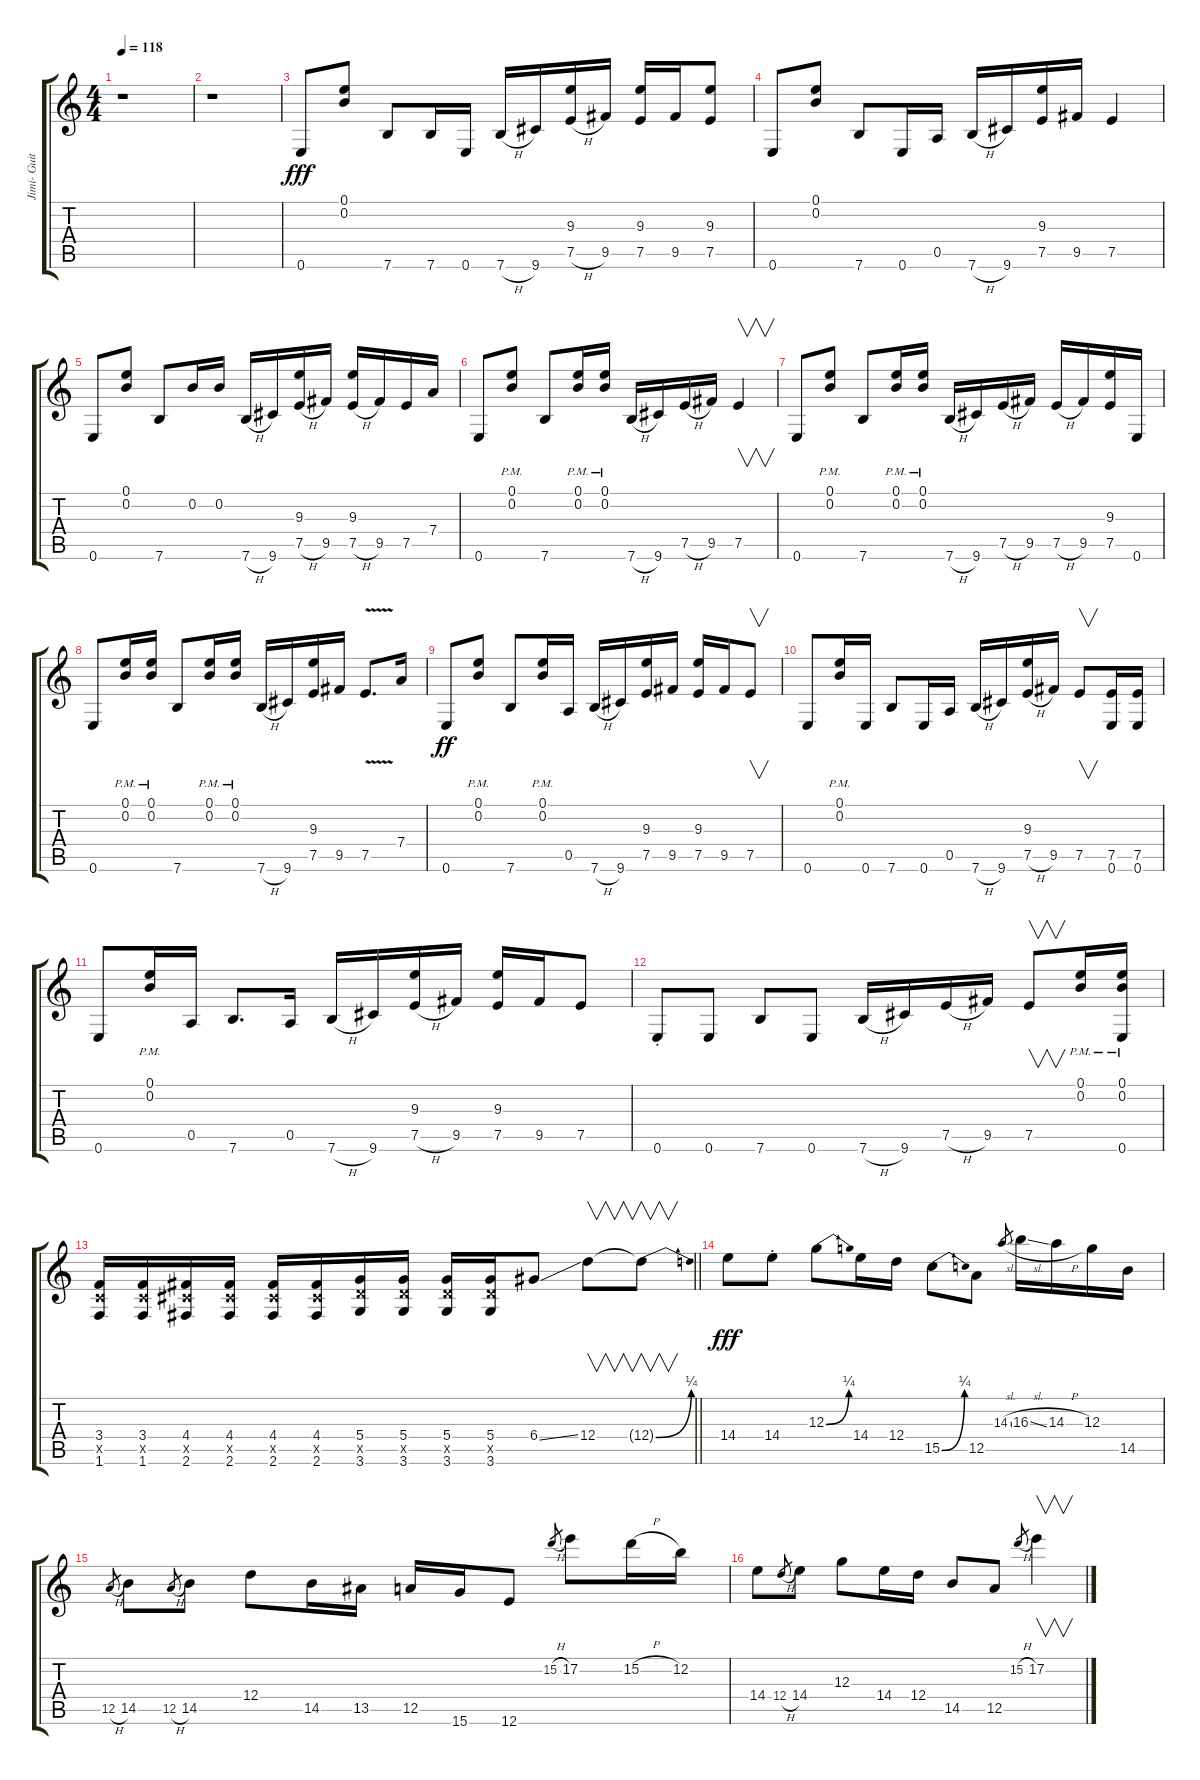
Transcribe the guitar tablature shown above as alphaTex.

\track ("Jimi- Guitar" "Jimi- Guit") {instrument electricguitarjazz}
\staff {score tabs}
\tuning (E4 B3 G3 D3 A2 E2) {hide}
\ts (4 4)
\tempo 118
\clef g2
\ks c
r.1{dy ff} |
r.1 |
0.6.8{dy fff} (0.1 0.2).8 7.6.8 7.6.16 0.6.16 7.6{h}.16 9.6.16 (9.3 7.5{h}).16 9.5.16 (9.3 7.5).16 9.5.16 (9.3 7.5).8 |
0.6.8 (0.1 0.2).8 7.6.8 0.6.16 0.5.16 7.6{h}.16 9.6.16 (9.3 7.5).16 9.5.16 7.5.4 |
0.6.8 (0.1 0.2).8 7.6.8 0.2.16 0.2.16 7.6{h}.16 9.6.16 (9.3 7.5{h}).16 9.5.16 (9.3 7.5{h}).16 9.5.16 7.5.16 7.4.16 |
0.6.8 (0.1{pm} 0.2{pm}).8 7.6.8 (0.1{pm} 0.2{pm}).16 (0.1{pm} 0.2{pm}).16 7.6{h}.16 9.6.16 7.5{h}.16 9.5.16 7.5.4{v} |
0.6.8 (0.1{pm} 0.2{pm}).8 7.6.8 (0.1{pm} 0.2{pm}).16 (0.1{pm} 0.2{pm}).16 7.6{h}.16 9.6.16 7.5{h}.16 9.5.16 7.5{h}.16 9.5.16 (9.3 7.5).16 0.6.16 |
0.6.8 (0.1{pm} 0.2{pm}).16 (0.1{pm} 0.2{pm}).16 7.6.8 (0.1{pm} 0.2{pm}).16 (0.1{pm} 0.2{pm}).16 7.6{h}.16 9.6.16 (9.3 7.5).16 9.5.16 7.5{v}.8{d} 7.4.16 |
0.6.8{dy ff} (0.1{pm} 0.2{pm}).8 7.6.8 (0.1{pm} 0.2{pm}).16 0.5.16 7.6{h}.16 9.6.16 (9.3 7.5).16 9.5.16 (9.3 7.5).16 9.5.16 7.5.8{v} |
0.6.8 (0.1{pm} 0.2{pm}).16 0.6.16 7.6.8 0.6.16 0.5.16 7.6{h}.16 9.6.16 (9.3 7.5{h}).16 9.5.16 7.5.8{v} (7.5 0.6).16 (7.5 0.6).16 |
0.6.8 (0.1{pm} 0.2{pm}).16 0.5.16 7.6.8{d} 0.5.16 7.6{h}.16 9.6.16 (9.3 7.5{h}).16 9.5.16 (9.3 7.5).16 9.5.16 7.5.8 |
0.6{st}.8 0.6.8 7.6.8 0.6.8 7.6{h}.16 9.6.16 7.5{h}.16 9.5.16 7.5.8{v} (0.1{pm} 0.2{pm}).16 (0.1{pm} 0.2{pm} 0.6{pm}).16 |
\barLineRight lightlight
(3.4 3.5{x} 1.6).16 (3.4 3.5{x} 1.6).16 (4.4 4.5{x} 2.6).16 (4.4 4.5{x} 2.6).16 (4.4 4.5{x} 2.6).16 (4.4 4.5{x} 2.6).16 (5.4 5.5{x} 3.6).16 (5.4 5.5{x} 3.6).16 (5.4 5.5{x} 3.6).16 (5.4 5.5{x} 3.6).16 6.4{ss}.8 12.4.8{v} 12.4{be (bend 0 0 60 1) t}.8{v} |
14.4.8{dy fff} 14.4{st}.8 12.3{be (bend 0 0 60 1)}.8 14.4.16 12.4.16 15.5{be (bend 0 0 60 1)}.8 12.5.8 14.3{sl}.8{gr} 16.3{sl}.16 14.3{h}.16 12.3.16 14.5.16 |
12.5{h}.8{gr} 14.5.8 12.5{h}.8{gr} 14.5.8 12.4.8 14.5.16 13.5.16 12.5.16 15.6.16 12.6.8 15.2{h}.8{gr} 17.2.8 15.2{h}.16 12.2.16 |
14.4.8 12.4{h}.8{gr} 14.4.8 12.3.8 14.4.16 12.4.16 14.5.8 12.5.8 15.2{h}.8{gr} 17.2.4{v}
